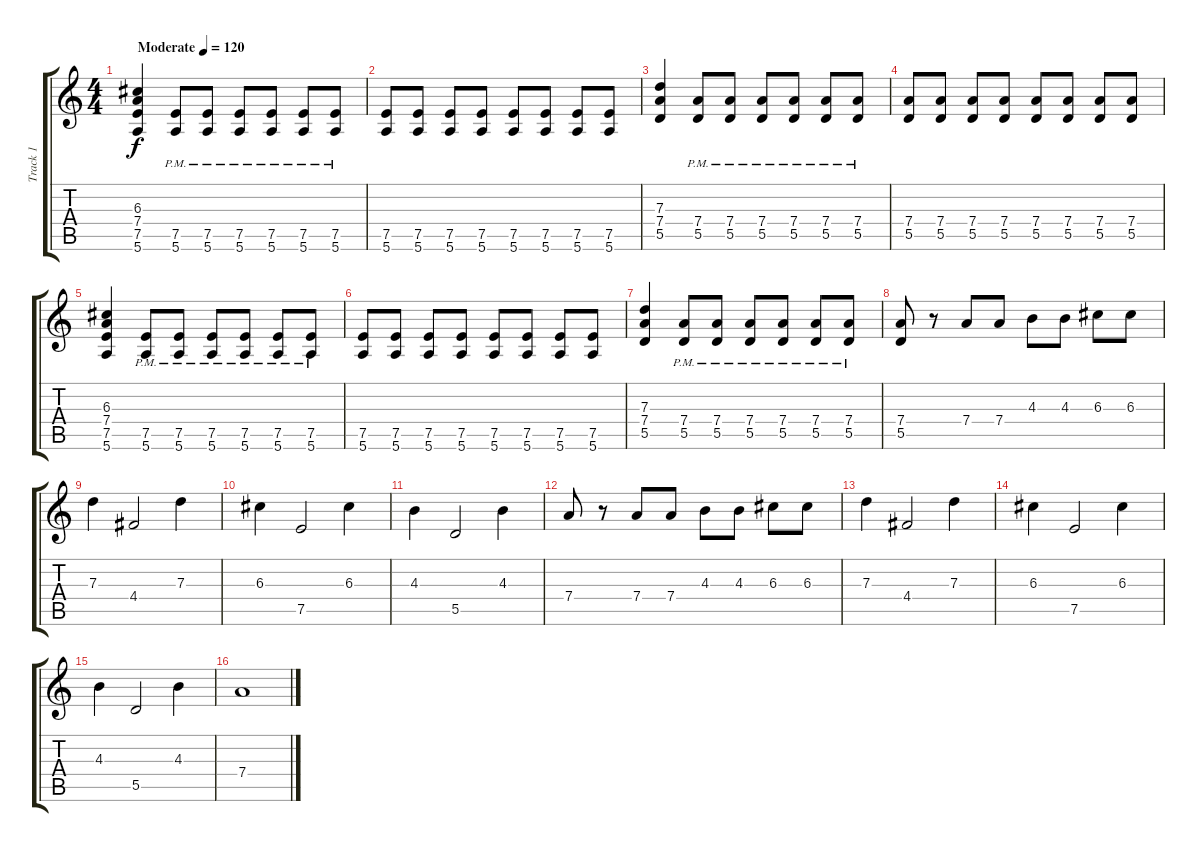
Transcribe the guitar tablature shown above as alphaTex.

\track ("Track 1" "Track 1") {instrument distortionguitar}
\staff {score tabs}
\tuning (E4 B3 G3 D3 A2 E2) {hide}
\ts (4 4)
\tempo (120 "Moderate")
\clef g2
\ks c
(6.3 7.4 7.5 5.6).4{dy f instrument distortionguitar} (7.5{pm} 5.6{pm}).8 (7.5{pm} 5.6{pm}).8 (7.5{pm} 5.6{pm}).8 (7.5{pm} 5.6{pm}).8 (7.5{pm} 5.6{pm}).8 (7.5{pm} 5.6{pm}).8 |
(7.5 5.6).8 (7.5 5.6).8 (7.5 5.6).8 (7.5 5.6).8 (7.5 5.6).8 (7.5 5.6).8 (7.5 5.6).8 (7.5 5.6).8 |
(7.3 7.4 5.5).4 (7.4{pm} 5.5{pm}).8 (7.4{pm} 5.5{pm}).8 (7.4{pm} 5.5{pm}).8 (7.4{pm} 5.5{pm}).8 (7.4{pm} 5.5{pm}).8 (7.4{pm} 5.5{pm}).8 |
(7.4 5.5).8 (7.4 5.5).8 (7.4 5.5).8 (7.4 5.5).8 (7.4 5.5).8 (7.4 5.5).8 (7.4 5.5).8 (7.4 5.5).8 |
(6.3 7.4 7.5 5.6).4 (7.5{pm} 5.6{pm}).8 (7.5{pm} 5.6{pm}).8 (7.5{pm} 5.6{pm}).8 (7.5{pm} 5.6{pm}).8 (7.5{pm} 5.6{pm}).8 (7.5{pm} 5.6{pm}).8 |
(7.5 5.6).8 (7.5 5.6).8 (7.5 5.6).8 (7.5 5.6).8 (7.5 5.6).8 (7.5 5.6).8 (7.5 5.6).8 (7.5 5.6).8 |
(7.3 7.4 5.5).4 (7.4{pm} 5.5{pm}).8 (7.4{pm} 5.5{pm}).8 (7.4{pm} 5.5{pm}).8 (7.4{pm} 5.5{pm}).8 (7.4{pm} 5.5{pm}).8 (7.4{pm} 5.5{pm}).8 |
(7.4 5.5).8 r.8 7.4.8 7.4.8 4.3.8 4.3.8 6.3.8 6.3.8 |
7.3.4 4.4.2 7.3.4 |
6.3.4 7.5.2 6.3.4 |
4.3.4 5.5.2 4.3.4 |
7.4.8 r.8 7.4.8 7.4.8 4.3.8 4.3.8 6.3.8 6.3.8 |
7.3.4 4.4.2 7.3.4 |
6.3.4 7.5.2 6.3.4 |
4.3.4 5.5.2 4.3.4 |
7.4.1
